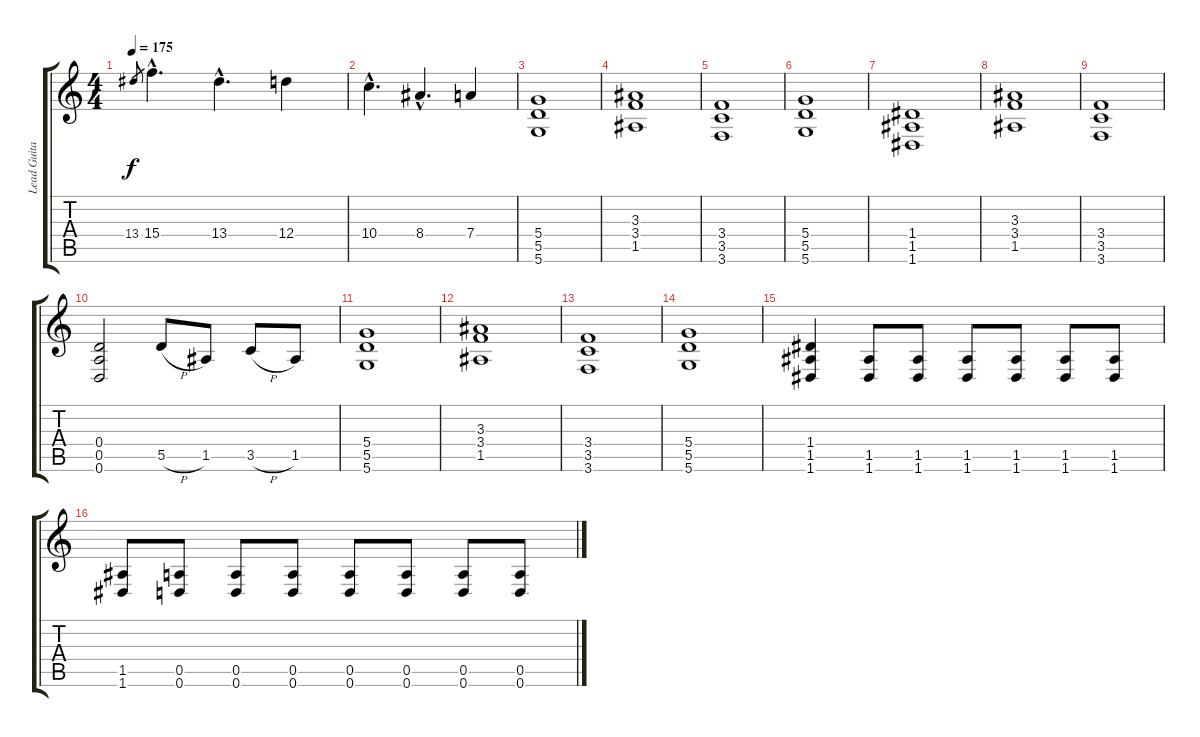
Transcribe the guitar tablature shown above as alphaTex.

\track ("Lead Guitar" "Lead Guita") {instrument distortionguitar}
\staff {score tabs}
\tuning (E4 B3 G3 D3 A2 D2) {hide}
\ts (4 4)
\tempo 175
\clef g2
\ks c
13.4.8{gr dy f} 15.4{hac}.4{d} 13.4{hac}.4{d} 12.4.4 |
10.4{hac}.4{d} 8.4{hac}.4{d} 7.4.4 |
(5.4 5.5 5.6).1 |
(3.3 3.4 1.5).1 |
(3.4 3.5 3.6).1 |
(5.4 5.5 5.6).1 |
(1.4 1.5 1.6).1 |
(3.3 3.4 1.5).1 |
(3.4 3.5 3.6).1 |
(0.4 0.5 0.6).2 5.5{h}.8 1.5.8 3.5{h}.8 1.5.8 |
(5.4 5.5 5.6).1 |
(3.3 3.4 1.5).1 |
(3.4 3.5 3.6).1 |
(5.4 5.5 5.6).1 |
(1.4 1.5 1.6).4 (1.5 1.6).8 (1.5 1.6).8 (1.5 1.6).8 (1.5 1.6).8 (1.5 1.6).8 (1.5 1.6).8 |
(1.5 1.6).8 (0.5 0.6).8 (0.5 0.6).8 (0.5 0.6).8 (0.5 0.6).8 (0.5 0.6).8 (0.5 0.6).8 (0.5 0.6).8
